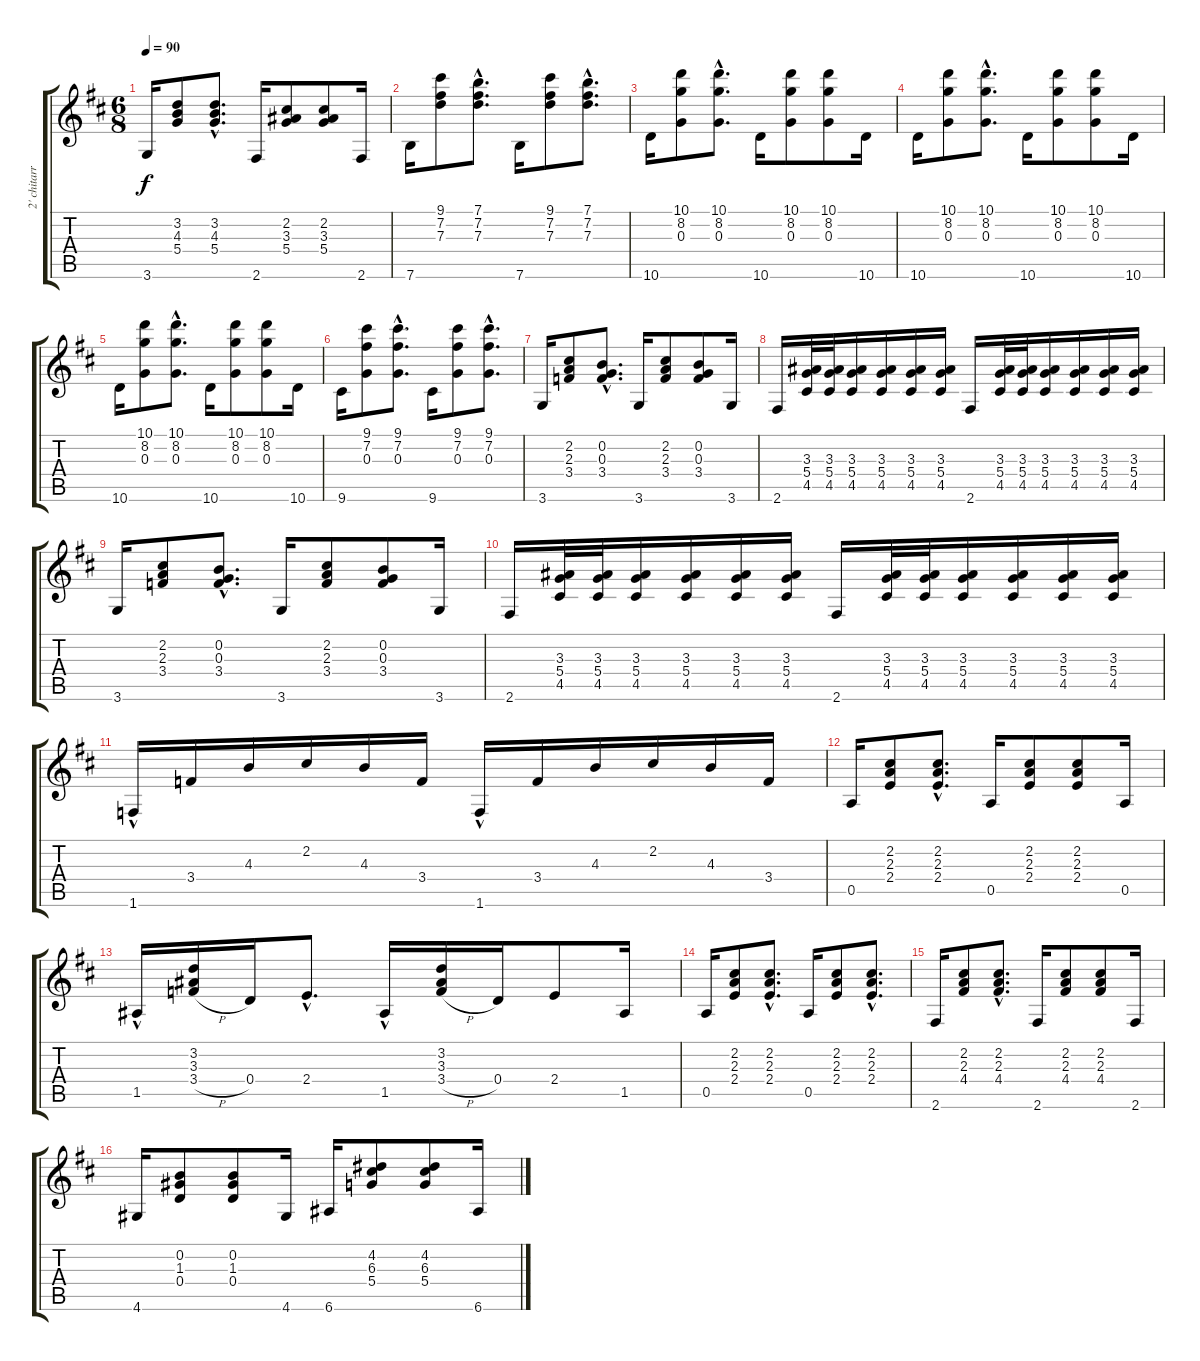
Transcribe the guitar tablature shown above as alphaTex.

\track ("2' chitarra" "2' chitarr") {instrument acousticguitarnylon}
\staff {score tabs}
\tuning (E4 B3 G3 D3 A2 E2) {hide}
\ts (6 8)
\tempo 90
\clef g2
\ks bminor
3.6.16{dy f} (3.2 4.3 5.4).8 (3.2{hac} 4.3{hac} 5.4{hac}).8{d} 2.6.16 (2.2 3.3 5.4).8 (2.2 3.3 5.4).8 2.6.16 |
7.6.16 (9.1 7.2 7.3).8 (7.1{hac} 7.2{hac} 7.3{hac}).8{d} 7.6.16 (9.1 7.2 7.3).8 (7.1{hac} 7.2{hac} 7.3{hac}).8{d} |
10.6.16 (10.1 8.2 0.3).8 (10.1{hac} 8.2{hac} 0.3{hac}).8{d} 10.6.16 (10.1 8.2 0.3).8 (10.1 8.2 0.3).8 10.6.16 |
10.6.16 (10.1 8.2 0.3).8 (10.1{hac} 8.2{hac} 0.3{hac}).8{d} 10.6.16 (10.1 8.2 0.3).8 (10.1 8.2 0.3).8 10.6.16 |
10.6.16 (10.1 8.2 0.3).8 (10.1{hac} 8.2{hac} 0.3{hac}).8{d} 10.6.16 (10.1 8.2 0.3).8 (10.1 8.2 0.3).8 10.6.16 |
9.6.16 (9.1 7.2 0.3).8 (9.1{hac} 7.2{hac} 0.3{hac}).8{d} 9.6.16 (9.1 7.2 0.3).8 (9.1{hac} 7.2{hac} 0.3{hac}).8{d} |
3.6.16 (2.2 2.3 3.4).8 (0.2{hac} 0.3{hac} 3.4{hac}).8{d} 3.6.16 (2.2 2.3 3.4).8 (0.2 0.3 3.4).8 3.6.16 |
2.6.16 (3.3 5.4 4.5).32 (3.3 5.4 4.5).32 (3.3 5.4 4.5).16 (3.3 5.4 4.5).16 (3.3 5.4 4.5).16 (3.3 5.4 4.5).16 2.6.16 (3.3 5.4 4.5).32 (3.3 5.4 4.5).32 (3.3 5.4 4.5).16 (3.3 5.4 4.5).16 (3.3 5.4 4.5).16 (3.3 5.4 4.5).16 |
3.6.16 (2.2 2.3 3.4).8 (0.2{hac} 0.3{hac} 3.4{hac}).8{d} 3.6.16 (2.2 2.3 3.4).8 (0.2 0.3 3.4).8 3.6.16 |
2.6.16 (3.3 5.4 4.5).32 (3.3 5.4 4.5).32 (3.3 5.4 4.5).16 (3.3 5.4 4.5).16 (3.3 5.4 4.5).16 (3.3 5.4 4.5).16 2.6.16 (3.3 5.4 4.5).32 (3.3 5.4 4.5).32 (3.3 5.4 4.5).16 (3.3 5.4 4.5).16 (3.3 5.4 4.5).16 (3.3 5.4 4.5).16 |
1.6{hac}.16 3.4.16 4.3.16 2.2.16 4.3.16 3.4.16 1.6{hac}.16 3.4.16 4.3.16 2.2.16 4.3.16 3.4.16 |
0.5.16 (2.2 2.3 2.4).8 (2.2{hac} 2.3{hac} 2.4{hac}).8{d} 0.5.16 (2.2 2.3 2.4).8 (2.2 2.3 2.4).8 0.5.16 |
1.5{hac}.16 (3.2 3.3 3.4{h}).16 0.4.16 2.4{hac}.8{d} 1.5{hac}.16 (3.2 3.3 3.4{h}).16 0.4.16 2.4.8 1.5.16 |
0.5.16 (2.2 2.3 2.4).8 (2.2{hac} 2.3{hac} 2.4{hac}).8{d} 0.5.16 (2.2 2.3 2.4).8 (2.2{hac} 2.3{hac} 2.4{hac}).8{d} |
2.6.16 (2.2 2.3 4.4).8 (2.2{hac} 2.3{hac} 4.4{hac}).8{d} 2.6.16 (2.2 2.3 4.4).8 (2.2 2.3 4.4).8 2.6.16 |
4.6.16 (0.2 1.3 0.4).8 (0.2 1.3 0.4).8 4.6.16 6.6.16 (4.2 6.3 5.4).8 (4.2 6.3 5.4).8 6.6.16
